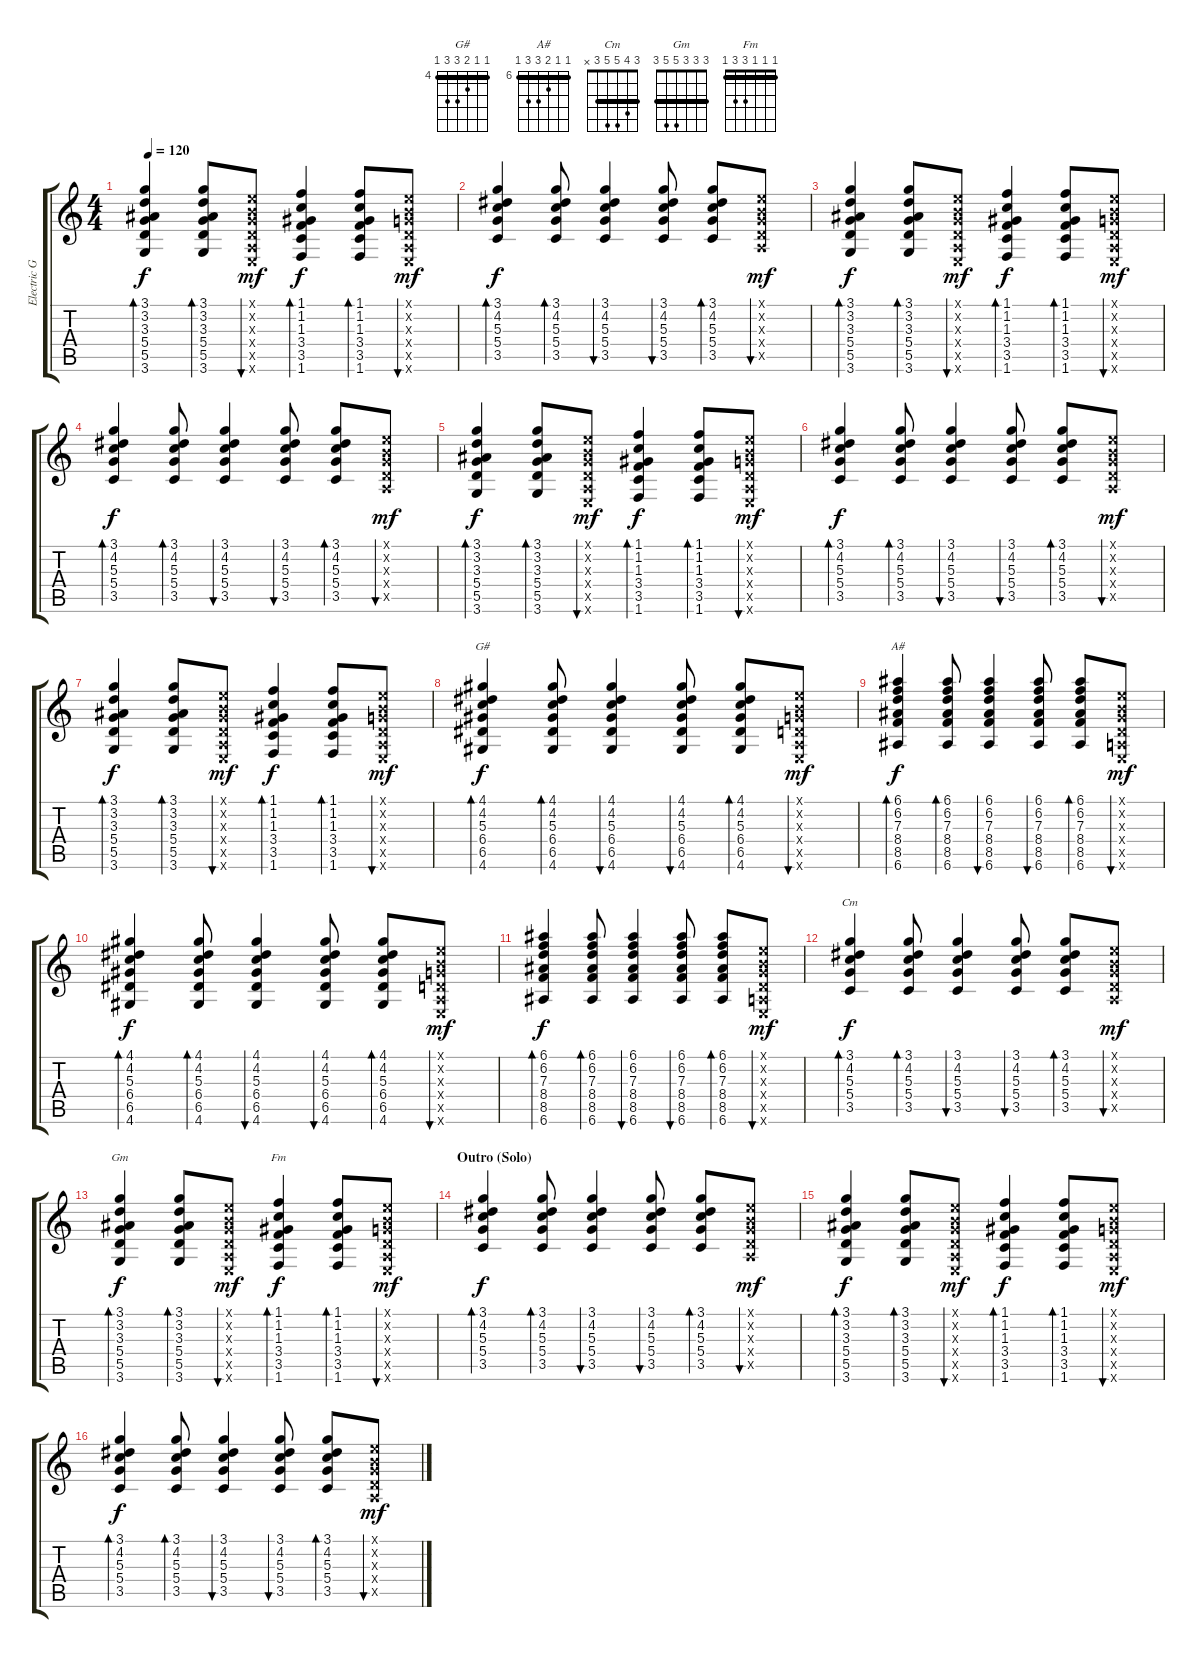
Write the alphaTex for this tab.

\track ("Electric Guitar (1) - John Frusciante" "Electric G") {instrument electricguitarmuted}
\staff {score tabs}
\tuning (E4 B3 G3 D3 A2 E2) {hide}
\chord ("G#" 4 4 5 6 6 4) {firstfret 4 barre 4}
\chord ("A#" 6 6 7 8 8 6) {firstfret 6 barre 6}
\chord ("Cm" 3 4 5 5 3 x) {barre 3}
\chord ("Gm" 3 3 3 5 5 3) {barre 3}
\chord ("Fm" 1 1 1 3 3 1) {barre 1}
\ts (4 4)
\tempo 120
\clef g2
\ks c
(3.1 3.2 3.3 5.4 5.5 3.6).4{bd 30 dy f instrument overdrivenguitar} (3.1 3.2 3.3 5.4 5.5 3.6).8{bd 30} (0.1{x} 0.2{x} 0.3{x} 0.4{x} 0.5{x} 0.6{x}).8{bu 30 dy mf} (1.1 1.2 1.3 3.4 3.5 1.6).4{bd 30 dy f} (1.1 1.2 1.3 3.4 3.5 1.6).8{bd 30} (0.1{x} 0.2{x} 0.3{x} 0.4{x} 0.5{x} 0.6{x}).8{bu 30 dy mf} |
(3.1 4.2 5.3 5.4 3.5).4{bd 30 dy f instrument overdrivenguitar} (3.1 4.2 5.3 5.4 3.5).8{bd 30} (3.1 4.2 5.3 5.4 3.5).4{bu 30} (3.1 4.2 5.3 5.4 3.5).8{bu 30} (3.1 4.2 5.3 5.4 3.5).8{bd 30} (0.1{x} 0.2{x} 0.3{x} 0.4{x} 0.5{x}).8{bu 30 dy mf} |
(3.1 3.2 3.3 5.4 5.5 3.6).4{bd 30 dy f instrument overdrivenguitar} (3.1 3.2 3.3 5.4 5.5 3.6).8{bd 30} (0.1{x} 0.2{x} 0.3{x} 0.4{x} 0.5{x} 0.6{x}).8{bu 30 dy mf} (1.1 1.2 1.3 3.4 3.5 1.6).4{bd 30 dy f} (1.1 1.2 1.3 3.4 3.5 1.6).8{bd 30} (0.1{x} 0.2{x} 0.3{x} 0.4{x} 0.5{x} 0.6{x}).8{bu 30 dy mf} |
(3.1 4.2 5.3 5.4 3.5).4{bd 30 dy f instrument overdrivenguitar} (3.1 4.2 5.3 5.4 3.5).8{bd 30} (3.1 4.2 5.3 5.4 3.5).4{bu 30} (3.1 4.2 5.3 5.4 3.5).8{bu 30} (3.1 4.2 5.3 5.4 3.5).8{bd 30} (0.1{x} 0.2{x} 0.3{x} 0.4{x} 0.5{x}).8{bu 30 dy mf} |
(3.1 3.2 3.3 5.4 5.5 3.6).4{bd 30 dy f instrument overdrivenguitar} (3.1 3.2 3.3 5.4 5.5 3.6).8{bd 30} (0.1{x} 0.2{x} 0.3{x} 0.4{x} 0.5{x} 0.6{x}).8{bu 30 dy mf} (1.1 1.2 1.3 3.4 3.5 1.6).4{bd 30 dy f} (1.1 1.2 1.3 3.4 3.5 1.6).8{bd 30} (0.1{x} 0.2{x} 0.3{x} 0.4{x} 0.5{x} 0.6{x}).8{bu 30 dy mf} |
(3.1 4.2 5.3 5.4 3.5).4{bd 30 dy f instrument overdrivenguitar} (3.1 4.2 5.3 5.4 3.5).8{bd 30} (3.1 4.2 5.3 5.4 3.5).4{bu 30} (3.1 4.2 5.3 5.4 3.5).8{bu 30} (3.1 4.2 5.3 5.4 3.5).8{bd 30} (0.1{x} 0.2{x} 0.3{x} 0.4{x} 0.5{x}).8{bu 30 dy mf} |
(3.1 3.2 3.3 5.4 5.5 3.6).4{bd 30 dy f instrument overdrivenguitar} (3.1 3.2 3.3 5.4 5.5 3.6).8{bd 30} (0.1{x} 0.2{x} 0.3{x} 0.4{x} 0.5{x} 0.6{x}).8{bu 30 dy mf} (1.1 1.2 1.3 3.4 3.5 1.6).4{bd 30 dy f} (1.1 1.2 1.3 3.4 3.5 1.6).8{bd 30} (0.1{x} 0.2{x} 0.3{x} 0.4{x} 0.5{x} 0.6{x}).8{bu 30 dy mf} |
(4.1 4.2 5.3 6.4 6.5 4.6).4{bd 30 ch "G#" dy f instrument overdrivenguitar} (4.1 4.2 5.3 6.4 6.5 4.6).8{bd 30} (4.1 4.2 5.3 6.4 6.5 4.6).4{bu 30} (4.1 4.2 5.3 6.4 6.5 4.6).8{bu 30} (4.1 4.2 5.3 6.4 6.5 4.6).8{bd 30} (0.1{x} 0.2{x} 0.3{x} 0.4{x} 0.5{x} 0.6{x}).8{bu 30 dy mf} |
(6.1 6.2 7.3 8.4 8.5 6.6).4{bd 30 ch "A#" dy f instrument overdrivenguitar} (6.1 6.2 7.3 8.4 8.5 6.6).8{bd 30} (6.1 6.2 7.3 8.4 8.5 6.6).4{bu 30} (6.1 6.2 7.3 8.4 8.5 6.6).8{bu 30} (6.1 6.2 7.3 8.4 8.5 6.6).8{bd 30} (0.1{x} 0.2{x} 0.3{x} 0.4{x} 0.5{x} 0.6{x}).8{bu 30 dy mf} |
(4.1 4.2 5.3 6.4 6.5 4.6).4{bd 30 dy f instrument overdrivenguitar} (4.1 4.2 5.3 6.4 6.5 4.6).8{bd 30} (4.1 4.2 5.3 6.4 6.5 4.6).4{bu 30} (4.1 4.2 5.3 6.4 6.5 4.6).8{bu 30} (4.1 4.2 5.3 6.4 6.5 4.6).8{bd 30} (0.1{x} 0.2{x} 0.3{x} 0.4{x} 0.5{x} 0.6{x}).8{bu 30 dy mf} |
(6.1 6.2 7.3 8.4 8.5 6.6).4{bd 30 dy f instrument overdrivenguitar} (6.1 6.2 7.3 8.4 8.5 6.6).8{bd 30} (6.1 6.2 7.3 8.4 8.5 6.6).4{bu 30} (6.1 6.2 7.3 8.4 8.5 6.6).8{bu 30} (6.1 6.2 7.3 8.4 8.5 6.6).8{bd 30} (0.1{x} 0.2{x} 0.3{x} 0.4{x} 0.5{x} 0.6{x}).8{bu 30 dy mf} |
(3.1 4.2 5.3 5.4 3.5).4{bd 30 ch "Cm" dy f instrument overdrivenguitar} (3.1 4.2 5.3 5.4 3.5).8{bd 30} (3.1 4.2 5.3 5.4 3.5).4{bu 30} (3.1 4.2 5.3 5.4 3.5).8{bu 30} (3.1 4.2 5.3 5.4 3.5).8{bd 30} (0.1{x} 0.2{x} 0.3{x} 0.4{x} 0.5{x}).8{bu 30 dy mf} |
(3.1 3.2 3.3 5.4 5.5 3.6).4{bd 30 ch "Gm" dy f instrument overdrivenguitar} (3.1 3.2 3.3 5.4 5.5 3.6).8{bd 30} (0.1{x} 0.2{x} 0.3{x} 0.4{x} 0.5{x} 0.6{x}).8{bu 30 dy mf} (1.1 1.2 1.3 3.4 3.5 1.6).4{bd 30 ch "Fm" dy f} (1.1 1.2 1.3 3.4 3.5 1.6).8{bd 30} (0.1{x} 0.2{x} 0.3{x} 0.4{x} 0.5{x} 0.6{x}).8{bu 30 dy mf} |
\section ("" "Outro (Solo)")
(3.1 4.2 5.3 5.4 3.5).4{bd 30 dy f instrument overdrivenguitar} (3.1 4.2 5.3 5.4 3.5).8{bd 30} (3.1 4.2 5.3 5.4 3.5).4{bu 30} (3.1 4.2 5.3 5.4 3.5).8{bu 30} (3.1 4.2 5.3 5.4 3.5).8{bd 30} (0.1{x} 0.2{x} 0.3{x} 0.4{x} 0.5{x}).8{bu 30 dy mf} |
(3.1 3.2 3.3 5.4 5.5 3.6).4{bd 30 dy f instrument overdrivenguitar} (3.1 3.2 3.3 5.4 5.5 3.6).8{bd 30} (0.1{x} 0.2{x} 0.3{x} 0.4{x} 0.5{x} 0.6{x}).8{bu 30 dy mf} (1.1 1.2 1.3 3.4 3.5 1.6).4{bd 30 dy f} (1.1 1.2 1.3 3.4 3.5 1.6).8{bd 30} (0.1{x} 0.2{x} 0.3{x} 0.4{x} 0.5{x} 0.6{x}).8{bu 30 dy mf} |
(3.1 4.2 5.3 5.4 3.5).4{bd 30 dy f instrument overdrivenguitar} (3.1 4.2 5.3 5.4 3.5).8{bd 30} (3.1 4.2 5.3 5.4 3.5).4{bu 30} (3.1 4.2 5.3 5.4 3.5).8{bu 30} (3.1 4.2 5.3 5.4 3.5).8{bd 30} (0.1{x} 0.2{x} 0.3{x} 0.4{x} 0.5{x}).8{bu 30 dy mf}
